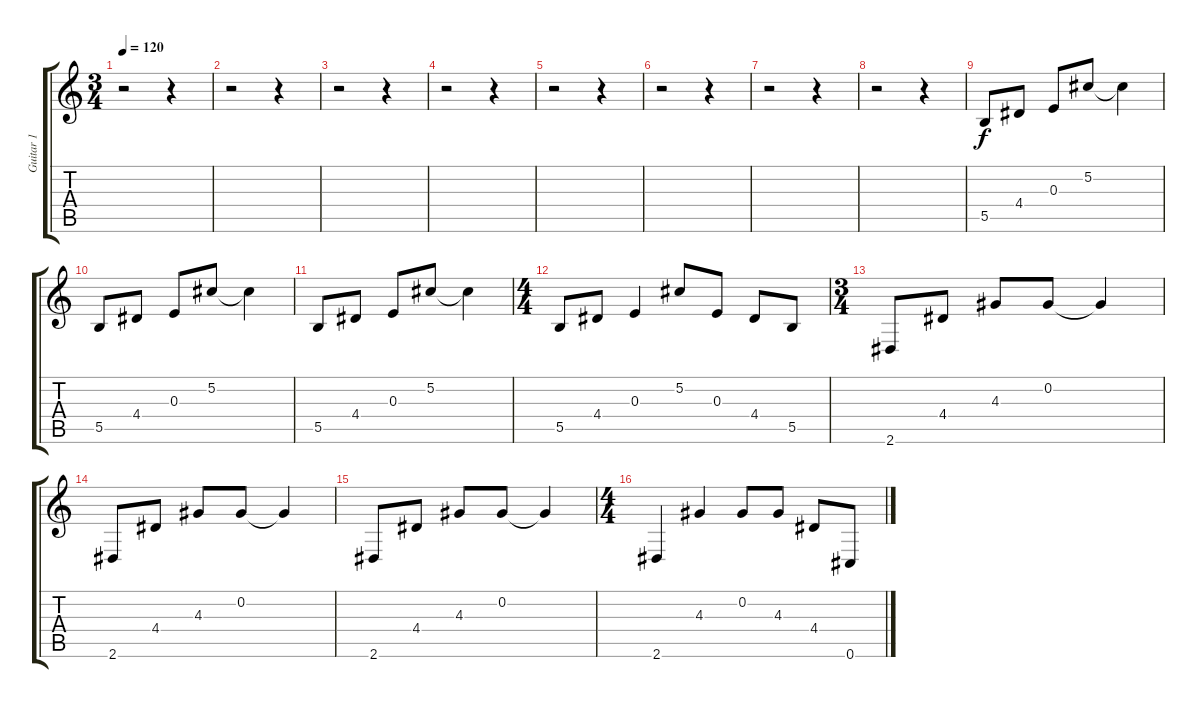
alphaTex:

\track ("Guitar 1" "Guitar 1") {instrument electricguitarclean}
\staff {score tabs}
\tuning (Db4 Ab3 E3 B2 Gb2 Db2) {hide}
\ts (3 4)
\tempo 120
\clef g2
\ks c
r.2{dy f} r.4 |
r.2 r.4 |
r.2 r.4 |
r.2 r.4 |
r.2 r.4 |
r.2 r.4 |
r.2 r.4 |
r.2 r.4 |
5.5.8 4.4.8 0.3.8 5.2.8 5.2{t}.4 |
5.5.8 4.4.8 0.3.8 5.2.8 5.2{t}.4 |
5.5.8 4.4.8 0.3.8 5.2.8 5.2{t}.4 |
\ts (4 4)
5.5.8 4.4.8 0.3.4 5.2.8 0.3.8 4.4.8 5.5.8 |
\ts (3 4)
2.6.8 4.4.8 4.3.8 0.2.8 0.2{t}.4 |
2.6.8 4.4.8 4.3.8 0.2.8 0.2{t}.4 |
2.6.8 4.4.8 4.3.8 0.2.8 0.2{t}.4 |
\ts (4 4)
2.6.4 4.3.4 0.2.8 4.3.8 4.4.8 0.6.8
